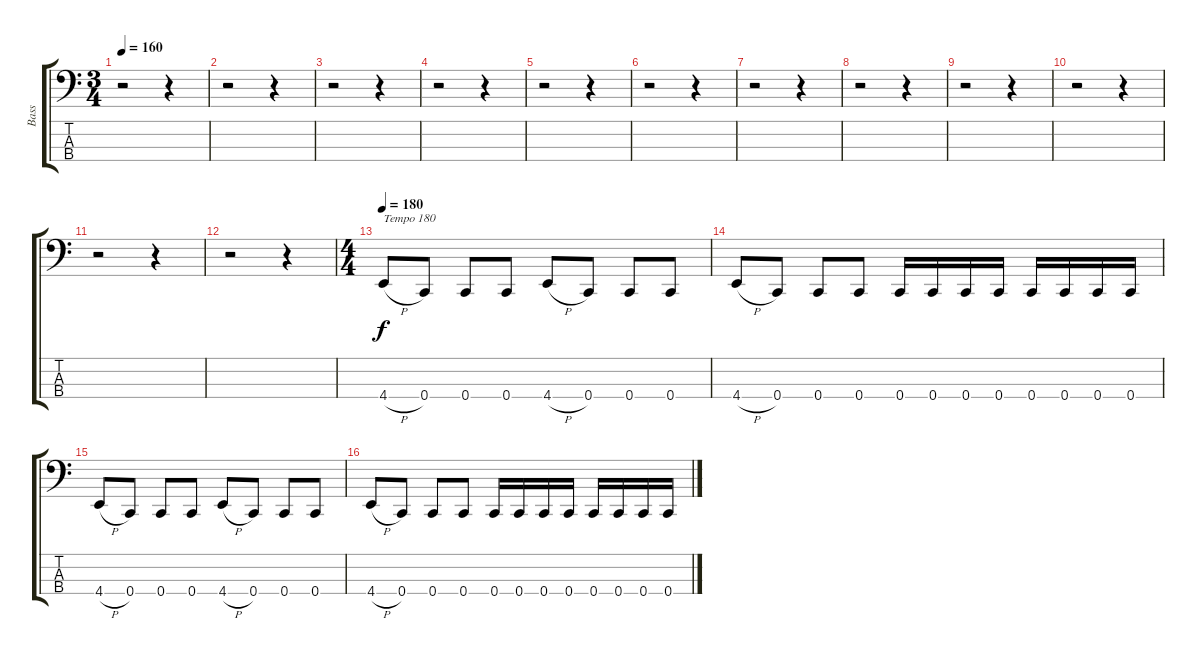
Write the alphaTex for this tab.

\track ("Bass" "Bass") {instrument electricbasspick}
\staff {score tabs}
\tuning (F2 C2 G1 C1) {hide}
\ts (3 4)
\tempo 160
\clef f4
\ks c
r.2{dy f} r.4 |
r.2 r.4 |
r.2 r.4 |
r.2 r.4 |
r.2 r.4 |
r.2 r.4 |
r.2 r.4 |
r.2 r.4 |
r.2 r.4 |
r.2 r.4 |
r.2 r.4 |
r.2 r.4 |
\ts (4 4)
\tempo 180
4.4{h}.8{txt "Tempo 180"} 0.4.8 0.4.8 0.4.8 4.4{h}.8 0.4.8 0.4.8 0.4.8 |
4.4{h}.8 0.4.8 0.4.8 0.4.8 0.4.16 0.4.16 0.4.16 0.4.16 0.4.16 0.4.16 0.4.16 0.4.16 |
4.4{h}.8 0.4.8 0.4.8 0.4.8 4.4{h}.8 0.4.8 0.4.8 0.4.8 |
4.4{h}.8 0.4.8 0.4.8 0.4.8 0.4.16 0.4.16 0.4.16 0.4.16 0.4.16 0.4.16 0.4.16 0.4.16
